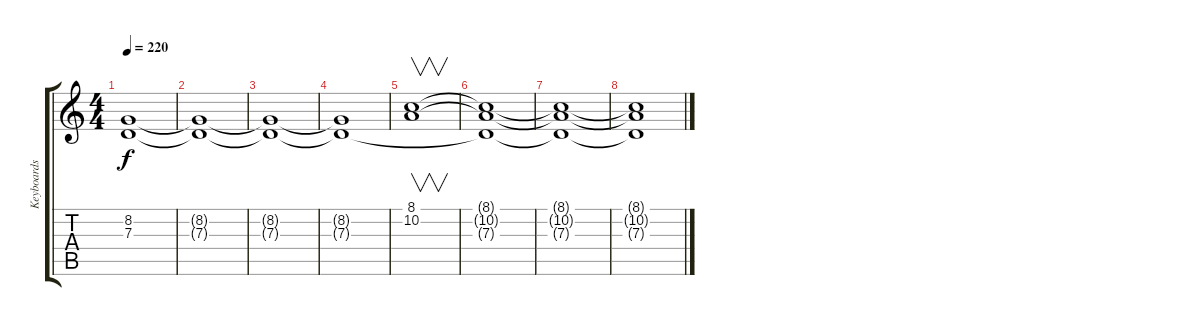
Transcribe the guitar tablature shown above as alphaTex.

\track ("Keyboards" "Keyboards") {instrument stringensemble1}
\staff {score tabs}
\tuning (E4 B3 G3 D3 A2 D2) {hide}
\ts (4 4)
\tempo 220
\clef g2
\ks c
(8.2{t} 7.3{t}).1{dy f} |
(8.2{t} 7.3{t}).1 |
(8.2{t} 7.3{t}).1 |
(8.2{t} 7.3{t}).1 |
(8.1 10.2).1{v volume 2} |
(8.1{t} 10.2{t} 7.3{t}).1 |
(8.1{t} 10.2{t} 7.3{t}).1 |
(8.1{t} 10.2{t} 7.3{t}).1
